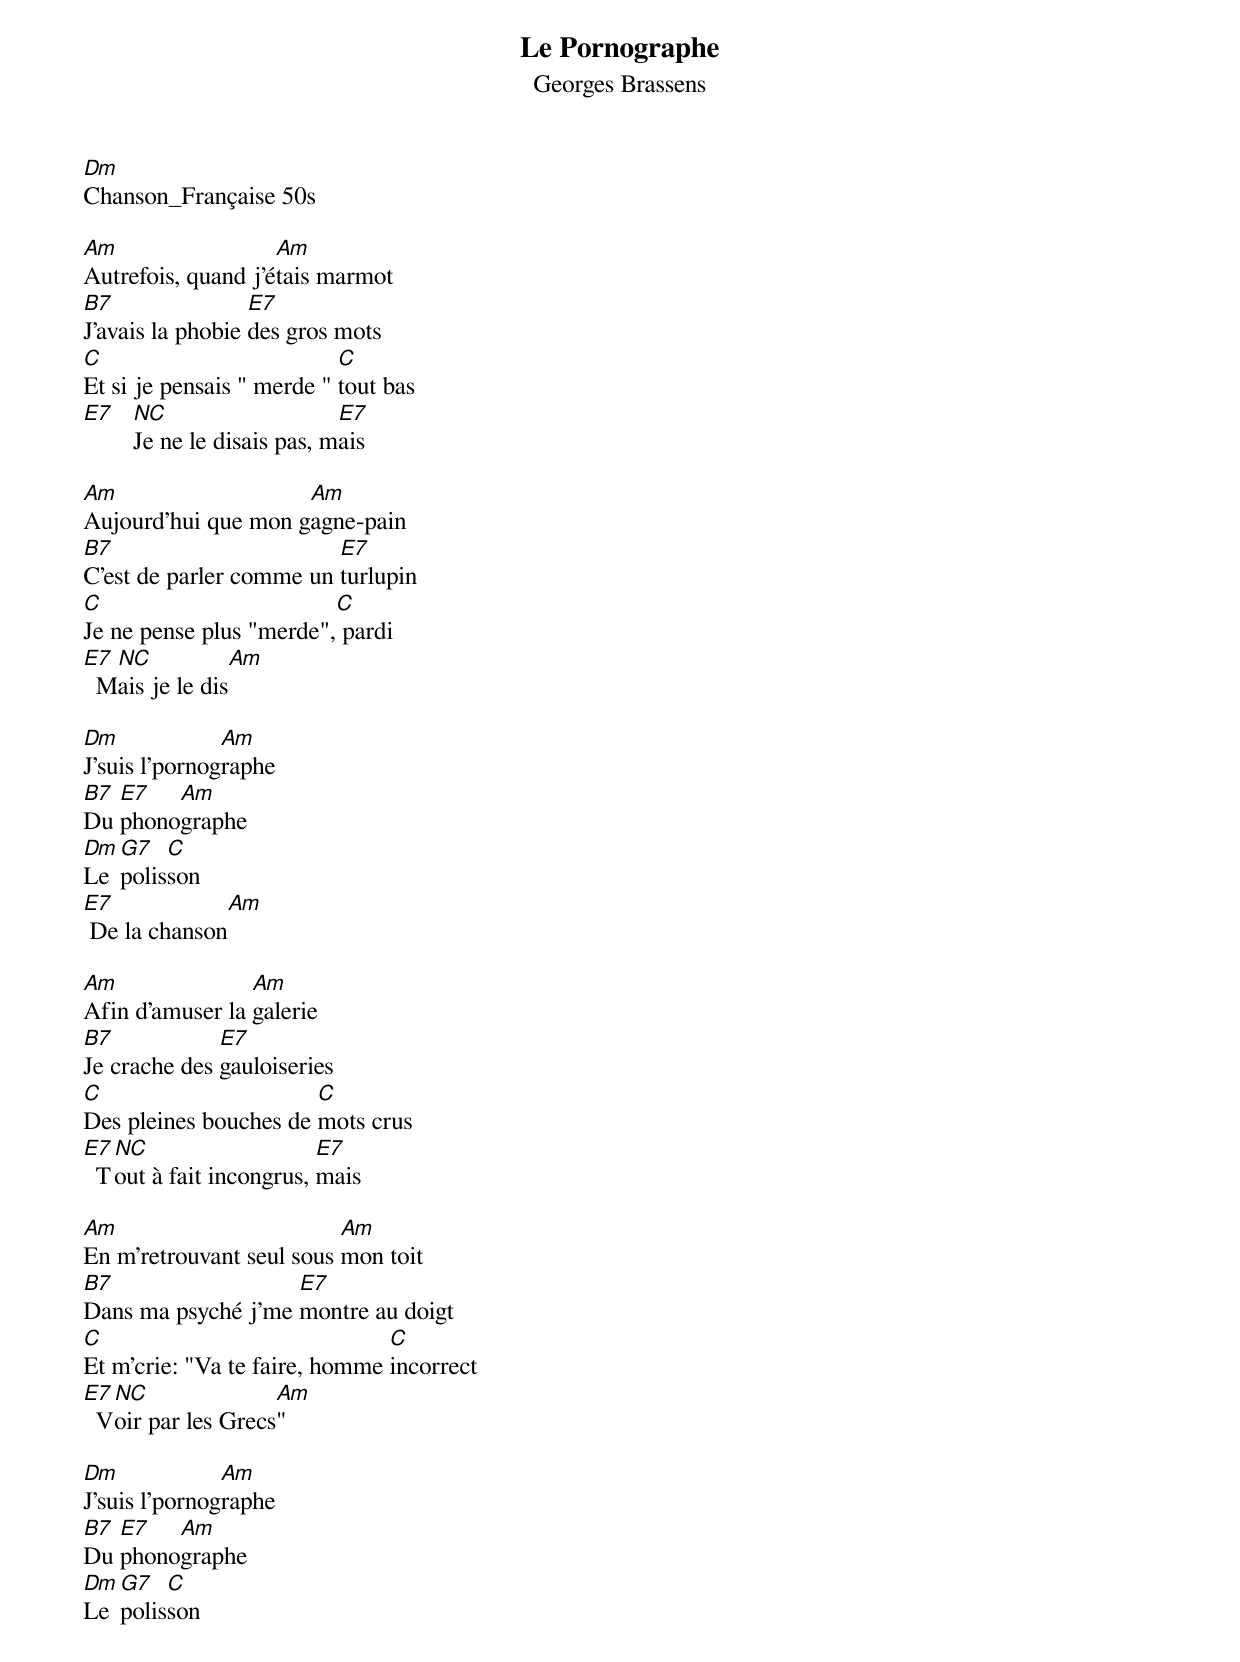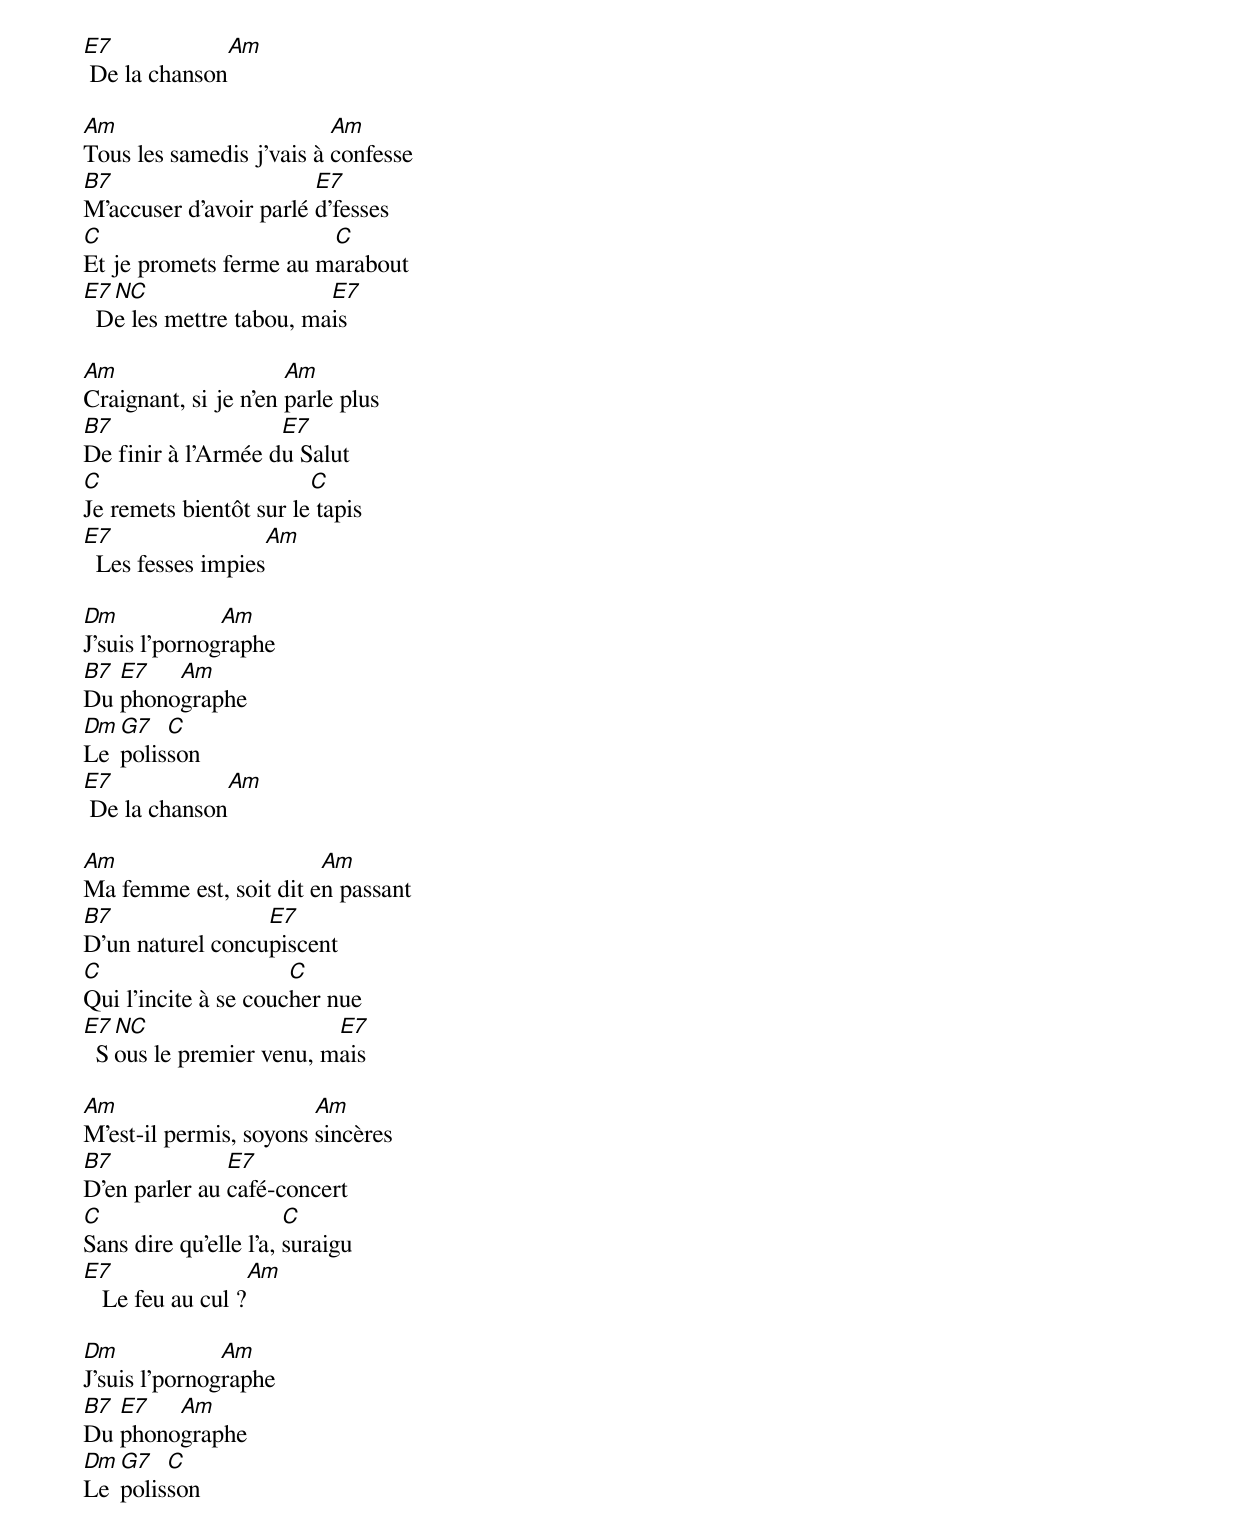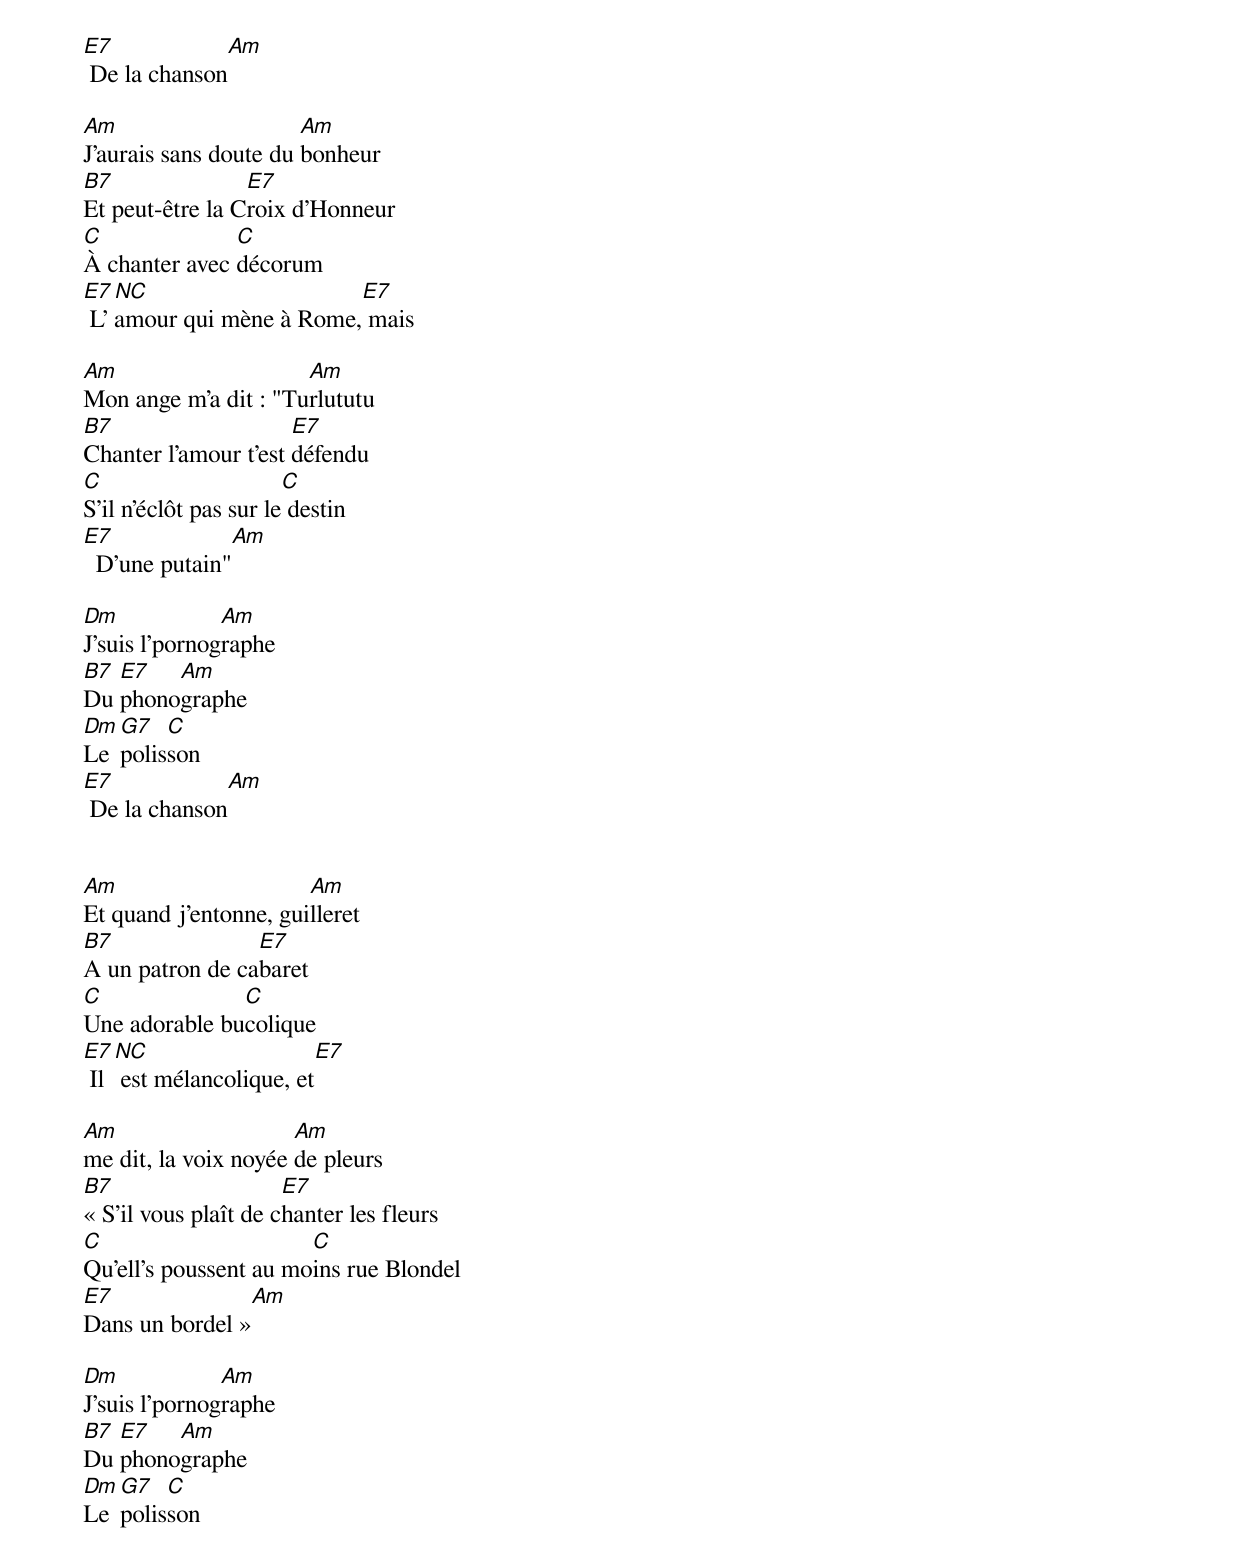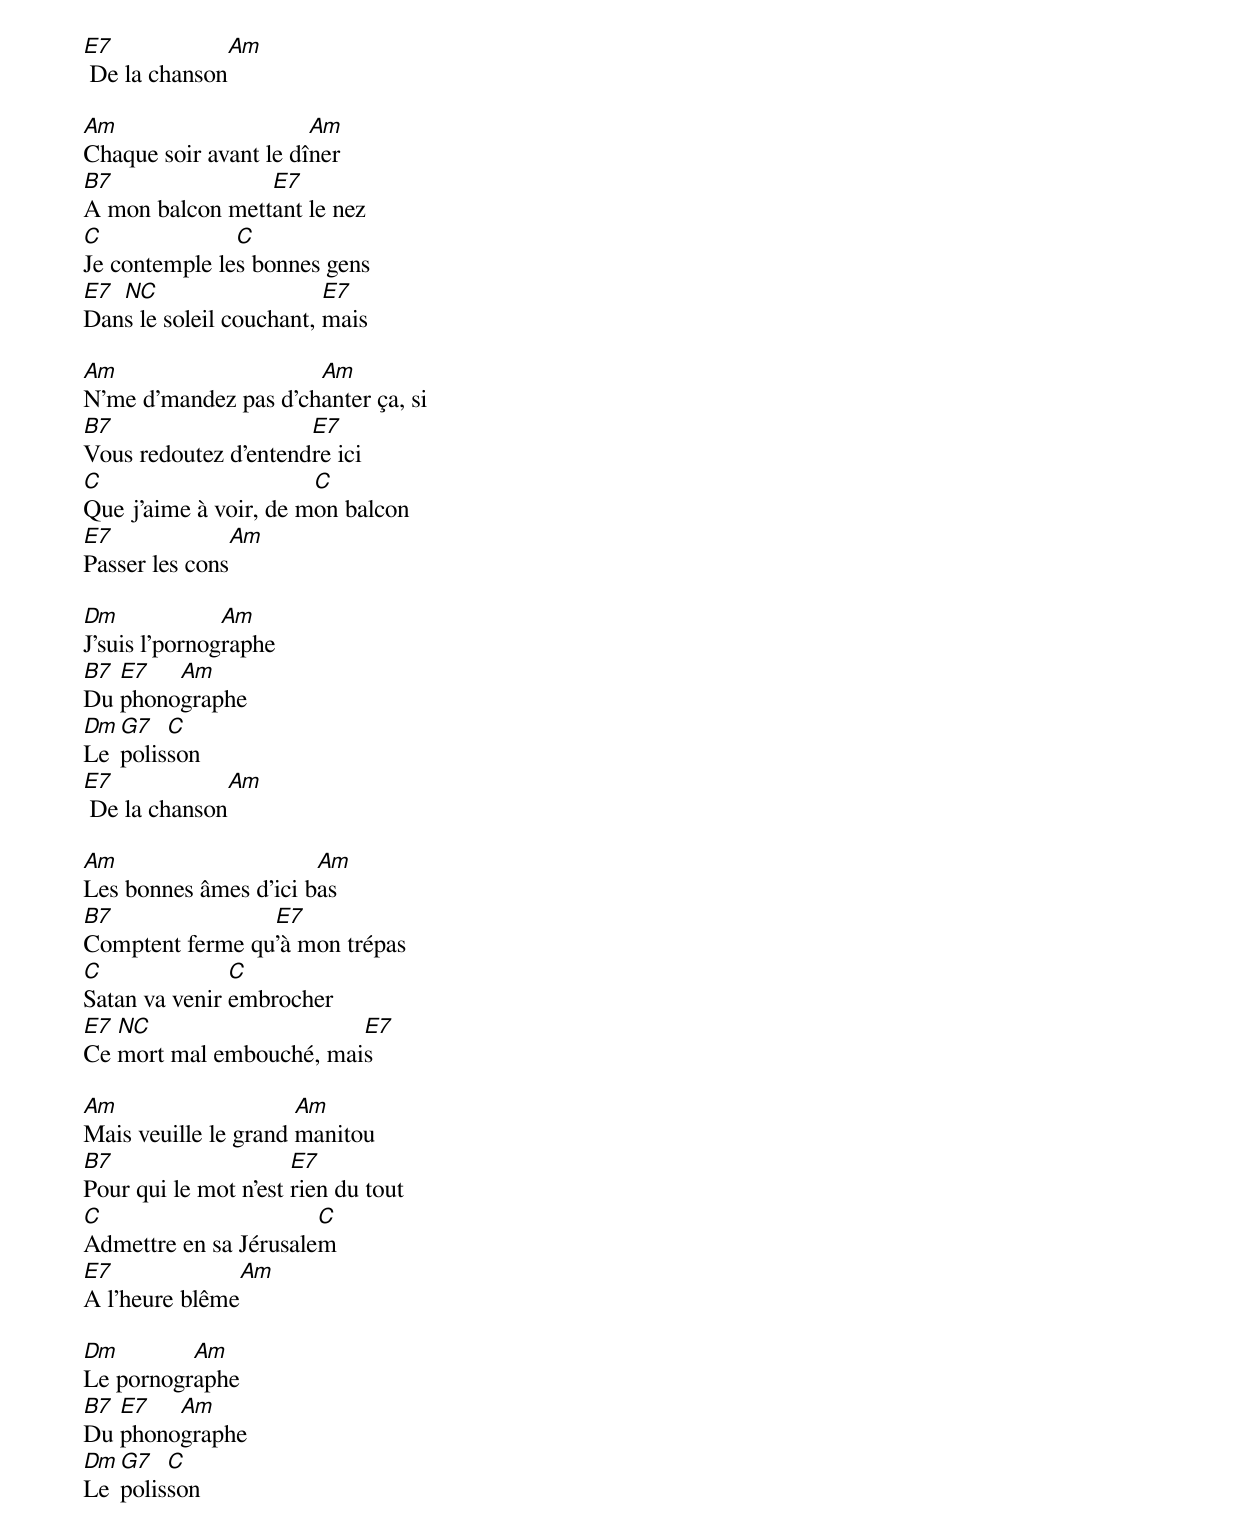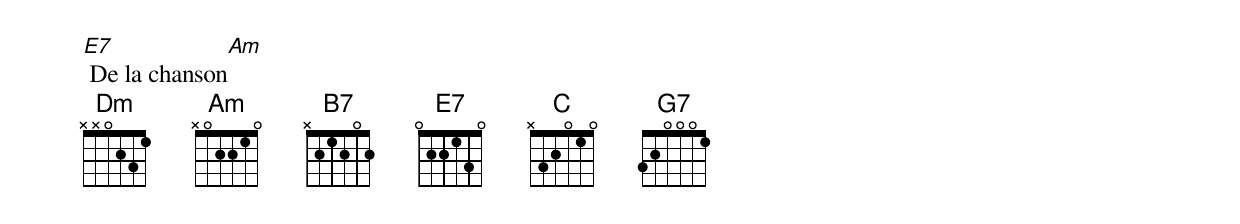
Le Pornographe
Georges Brassens
Dm
Chanson_Française 50s

Am                  Am
Autrefois, quand j'étais marmot
B7                E7
J'avais la phobie des gros mots
C                          C
Et si je pensais " merde " tout bas
E7 (NC)                  E7
   Je ne le disais pas, mais

Am                   Am
Aujourd'hui que mon gagne-pain
B7                       E7
C'est de parler comme un turlupin
C                        C
Je ne pense plus "merde", pardi
E7 (NC)          Am
  Mais je le dis

Dm             Am
J'suis l'pornographe
B7 E7   Am
Du phonographe
Dm G7   C
Le polisson
E7            Am
 De la chanson

Am               Am
Afin d'amuser la galerie
B7            E7
Je crache des gauloiseries
C                      C
Des pleines bouches de mots crus
E7 (NC)                  E7
  Tout à fait incongrus, mais

Am                        Am
En m'retrouvant seul sous mon toit
B7                  E7
Dans ma psyché j'me montre au doigt
C                              C
Et m'crie: "Va te faire, homme incorrect
E7 (NC)             Am
  Voir par les Grecs"

Dm             Am
J'suis l'pornographe
B7 E7   Am
Du phonographe
Dm G7   C
Le polisson
E7            Am
 De la chanson

Am                        Am
Tous les samedis j'vais à confesse
B7                      E7
M'accuser d'avoir parlé d'fesses
C                       C
Et je promets ferme au marabout
E7 (NC)                  E7
  De les mettre tabou, mais

Am                    Am
Craignant, si je n'en parle plus
B7                  E7
De finir à l'Armée du Salut
C                       C
Je remets bientôt sur le tapis
E7                  Am
  Les fesses impies

Dm             Am
J'suis l'pornographe
B7 E7   Am
Du phonographe
Dm G7   C
Le polisson
E7            Am
 De la chanson

Am                      Am
Ma femme est, soit dit en passant
B7                E7
D'un naturel concupiscent
C                     C
Qui l'incite à se coucher nue
E7 (NC)                  E7
  Sous le premier venu, mais

Am                      Am
M'est-il permis, soyons sincères
B7             E7
D'en parler au café-concert
C                      C
Sans dire qu'elle l'a, suraigu
E7                 Am
   Le feu au cul ?

Dm             Am
J'suis l'pornographe
B7 E7   Am
Du phonographe
Dm G7   C
Le polisson
E7            Am
 De la chanson

Am                     Am
J'aurais sans doute du bonheur
B7               E7
Et peut-être la Croix d'Honneur
C              C
À chanter avec décorum
E7 (NC)                  E7
 L'amour qui mène à Rome, mais

Am                    Am
Mon ange m'a dit : "Turlututu
B7                    E7
Chanter l'amour t'est défendu
C                      C
S'il n'éclôt pas sur le destin
E7              Am
  D'une putain"

Dm             Am
J'suis l'pornographe
B7 E7   Am
Du phonographe
Dm G7   C
Le polisson
E7            Am
 De la chanson


Am                     Am
Et quand j'entonne, guilleret
B7               E7
A un patron de cabaret
C              C
Une adorable bucolique
E7 (NC)                  E7
 Il est mélancolique, et

Am                    Am
me dit, la voix noyée de pleurs
B7                    E7
« S'il vous plaît de chanter les fleurs
C                      C
Qu'ell's poussent au moins rue Blondel
E7              Am
Dans un bordel »

Dm             Am
J'suis l'pornographe
B7 E7   Am
Du phonographe
Dm G7   C
Le polisson
E7            Am
 De la chanson

Am                     Am
Chaque soir avant le dîner
B7               E7
A mon balcon mettant le nez
C              C
Je contemple les bonnes gens
E7 (NC)                  E7
Dans le soleil couchant, mais

Am                    Am
N'me d'mandez pas d'chanter ça, si
B7                    E7
Vous redoutez d'entendre ici
C                      C
Que j'aime à voir, de mon balcon
E7              Am
Passer les cons

Dm             Am
J'suis l'pornographe
B7 E7   Am
Du phonographe
Dm G7   C
Le polisson
E7            Am
 De la chanson

Am                     Am
Les bonnes âmes d'ici bas
B7               E7
Comptent ferme qu'à mon trépas
C              C
Satan va venir embrocher
E7 (NC)                  E7
Ce mort mal embouché, mais

Am                    Am
Mais veuille le grand manitou
B7                    E7
Pour qui le mot n'est rien du tout
C                      C
Admettre en sa Jérusalem
E7              Am
A l'heure blême

Dm        Am
Le pornographe
B7 E7   Am
Du phonographe
Dm G7   C
Le polisson
E7            Am
 De la chanson
